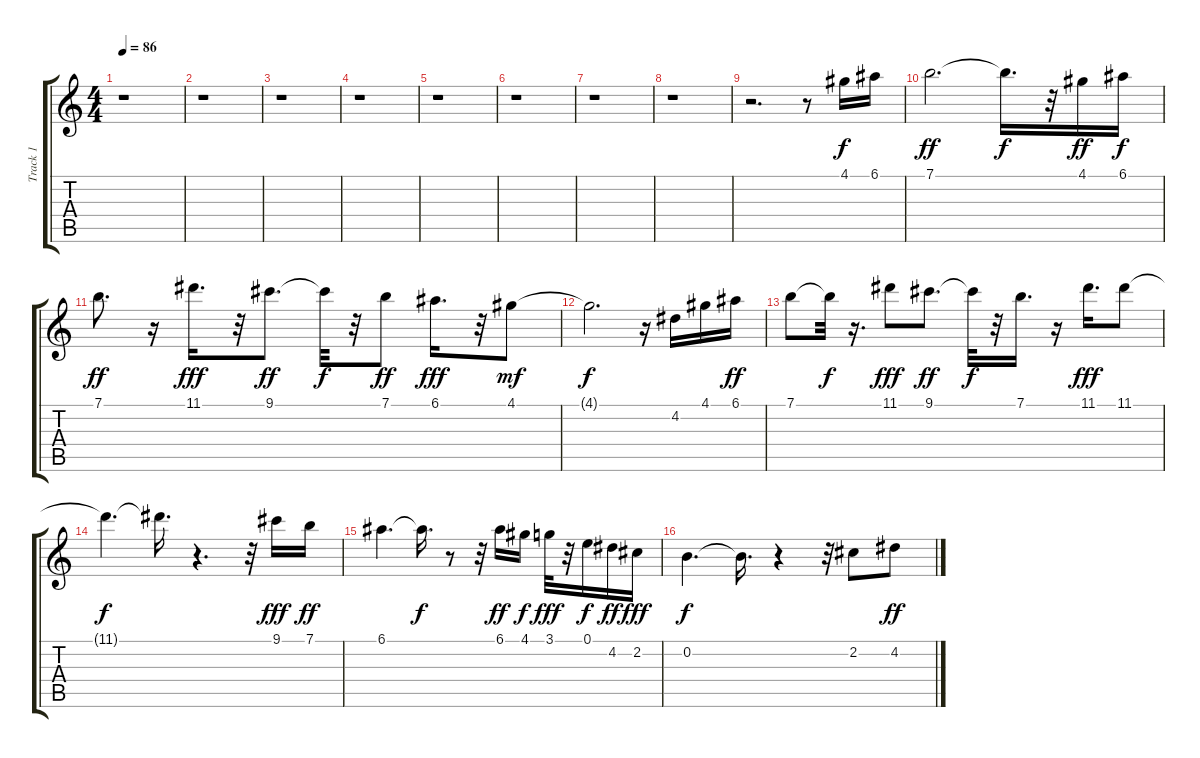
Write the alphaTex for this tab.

\track ("Track 1" "Track 1") {instrument acousticguitarnylon}
\staff {score tabs}
\tuning (E4 B3 G3 D3 A2 E2) {hide}
\ts (4 4)
\tempo 86
\clef g2
\ks c
r.1{dy f} |
r.1 |
r.1 |
r.1 |
r.1 |
r.1 |
r.1 |
r.1 |
r.2{d} r.8 4.1.16 6.1.16 |
7.1.2{d dy ff} 7.1{t}.16{d dy f} r.32 4.1.16{dy ff} 6.1.16{dy f} |
7.1.8{d dy ff} r.16 11.1.16{d dy fff} r.32 9.1.8{d dy ff} 9.1{t}.32{dy f} r.32 7.1.8{dy ff} 6.1.16{d dy fff} r.32 4.1.8{dy mf} |
4.1{t}.2{d dy f} r.16 4.2.16 4.1.16 6.1.16{dy ff} |
7.1.8 7.1{t}.32{dy f} r.16{d} 11.1.8{dy fff} 9.1.8{d dy ff} 9.1{t}.32{dy f} r.32 7.1.16{d} r.16 11.1.16{d dy fff} 11.1.8 |
11.1{t}.4{d dy f} 11.1{t}.16{d} r.4{d} r.32 9.1.16{dy fff} 7.1.16{dy ff} |
6.1.4{d} 6.1{t}.16{d dy f} r.8 r.32 6.1.16{dy ff} 4.1.16{dy f} 3.1.32{dy fff} r.32 0.1.16{dy f} 4.2.16{dy ff} 2.2.16{dy fff} |
0.2.4{d dy f} 0.2{t}.16{d} r.4 r.32 2.2.8 4.2.8{dy ff}
